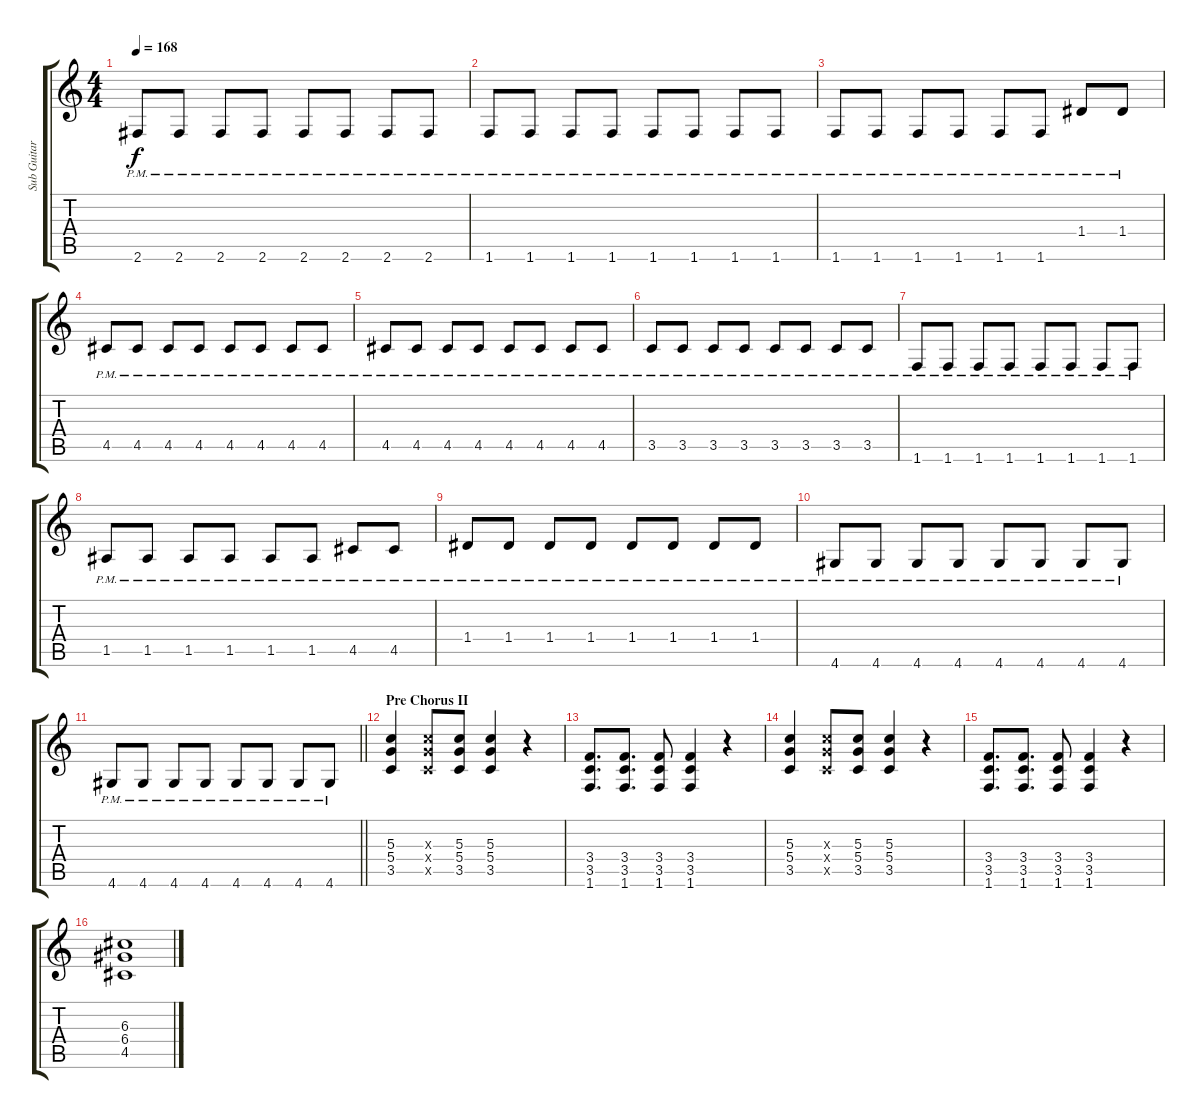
\track ("Sub Guitar" "Sub Guitar") {instrument distortionguitar}
\staff {score tabs}
\tuning (E4 B3 G3 D3 A2 E2) {hide}
\ts (4 4)
\tempo 168
\clef g2
\ks c
2.6{pm}.8{dy f} 2.6{pm}.8 2.6{pm}.8 2.6{pm}.8 2.6{pm}.8 2.6{pm}.8 2.6{pm}.8 2.6{pm}.8 |
1.6{pm}.8 1.6{pm}.8 1.6{pm}.8 1.6{pm}.8 1.6{pm}.8 1.6{pm}.8 1.6{pm}.8 1.6{pm}.8 |
1.6{pm}.8 1.6{pm}.8 1.6{pm}.8 1.6{pm}.8 1.6{pm}.8 1.6{pm}.8 1.4{pm}.8 1.4{pm}.8 |
4.5{pm}.8 4.5{pm}.8 4.5{pm}.8 4.5{pm}.8 4.5{pm}.8 4.5{pm}.8 4.5{pm}.8 4.5{pm}.8 |
4.5{pm}.8 4.5{pm}.8 4.5{pm}.8 4.5{pm}.8 4.5{pm}.8 4.5{pm}.8 4.5{pm}.8 4.5{pm}.8 |
3.5{pm}.8 3.5{pm}.8 3.5{pm}.8 3.5{pm}.8 3.5{pm}.8 3.5{pm}.8 3.5{pm}.8 3.5{pm}.8 |
1.6{pm}.8 1.6{pm}.8 1.6{pm}.8 1.6{pm}.8 1.6{pm}.8 1.6{pm}.8 1.6{pm}.8 1.6{pm}.8 |
1.5{pm}.8 1.5{pm}.8 1.5{pm}.8 1.5{pm}.8 1.5{pm}.8 1.5{pm}.8 4.5{pm}.8 4.5{pm}.8 |
1.4{pm}.8 1.4{pm}.8 1.4{pm}.8 1.4{pm}.8 1.4{pm}.8 1.4{pm}.8 1.4{pm}.8 1.4{pm}.8 |
4.6{pm}.8 4.6{pm}.8 4.6{pm}.8 4.6{pm}.8 4.6{pm}.8 4.6{pm}.8 4.6{pm}.8 4.6{pm}.8 |
\barLineRight lightlight
4.6{pm}.8 4.6{pm}.8 4.6{pm}.8 4.6{pm}.8 4.6{pm}.8 4.6{pm}.8 4.6{pm}.8 4.6{pm}.8 |
\section ("" "Pre Chorus II")
(5.3 5.4 3.5).4 (5.3{x} 5.4{x} 3.5{x}).8 (5.3 5.4 3.5).8 (5.3 5.4 3.5).4 r.4 |
(3.4 3.5 1.6).8{d} (3.4 3.5 1.6).8{d} (3.4 3.5 1.6).8 (3.4 3.5 1.6).4 r.4 |
(5.3 5.4 3.5).4 (5.3{x} 5.4{x} 3.5{x}).8 (5.3 5.4 3.5).8 (5.3 5.4 3.5).4 r.4 |
(3.4 3.5 1.6).8{d} (3.4 3.5 1.6).8{d} (3.4 3.5 1.6).8 (3.4 3.5 1.6).4 r.4 |
(6.3 6.4 4.5).1
